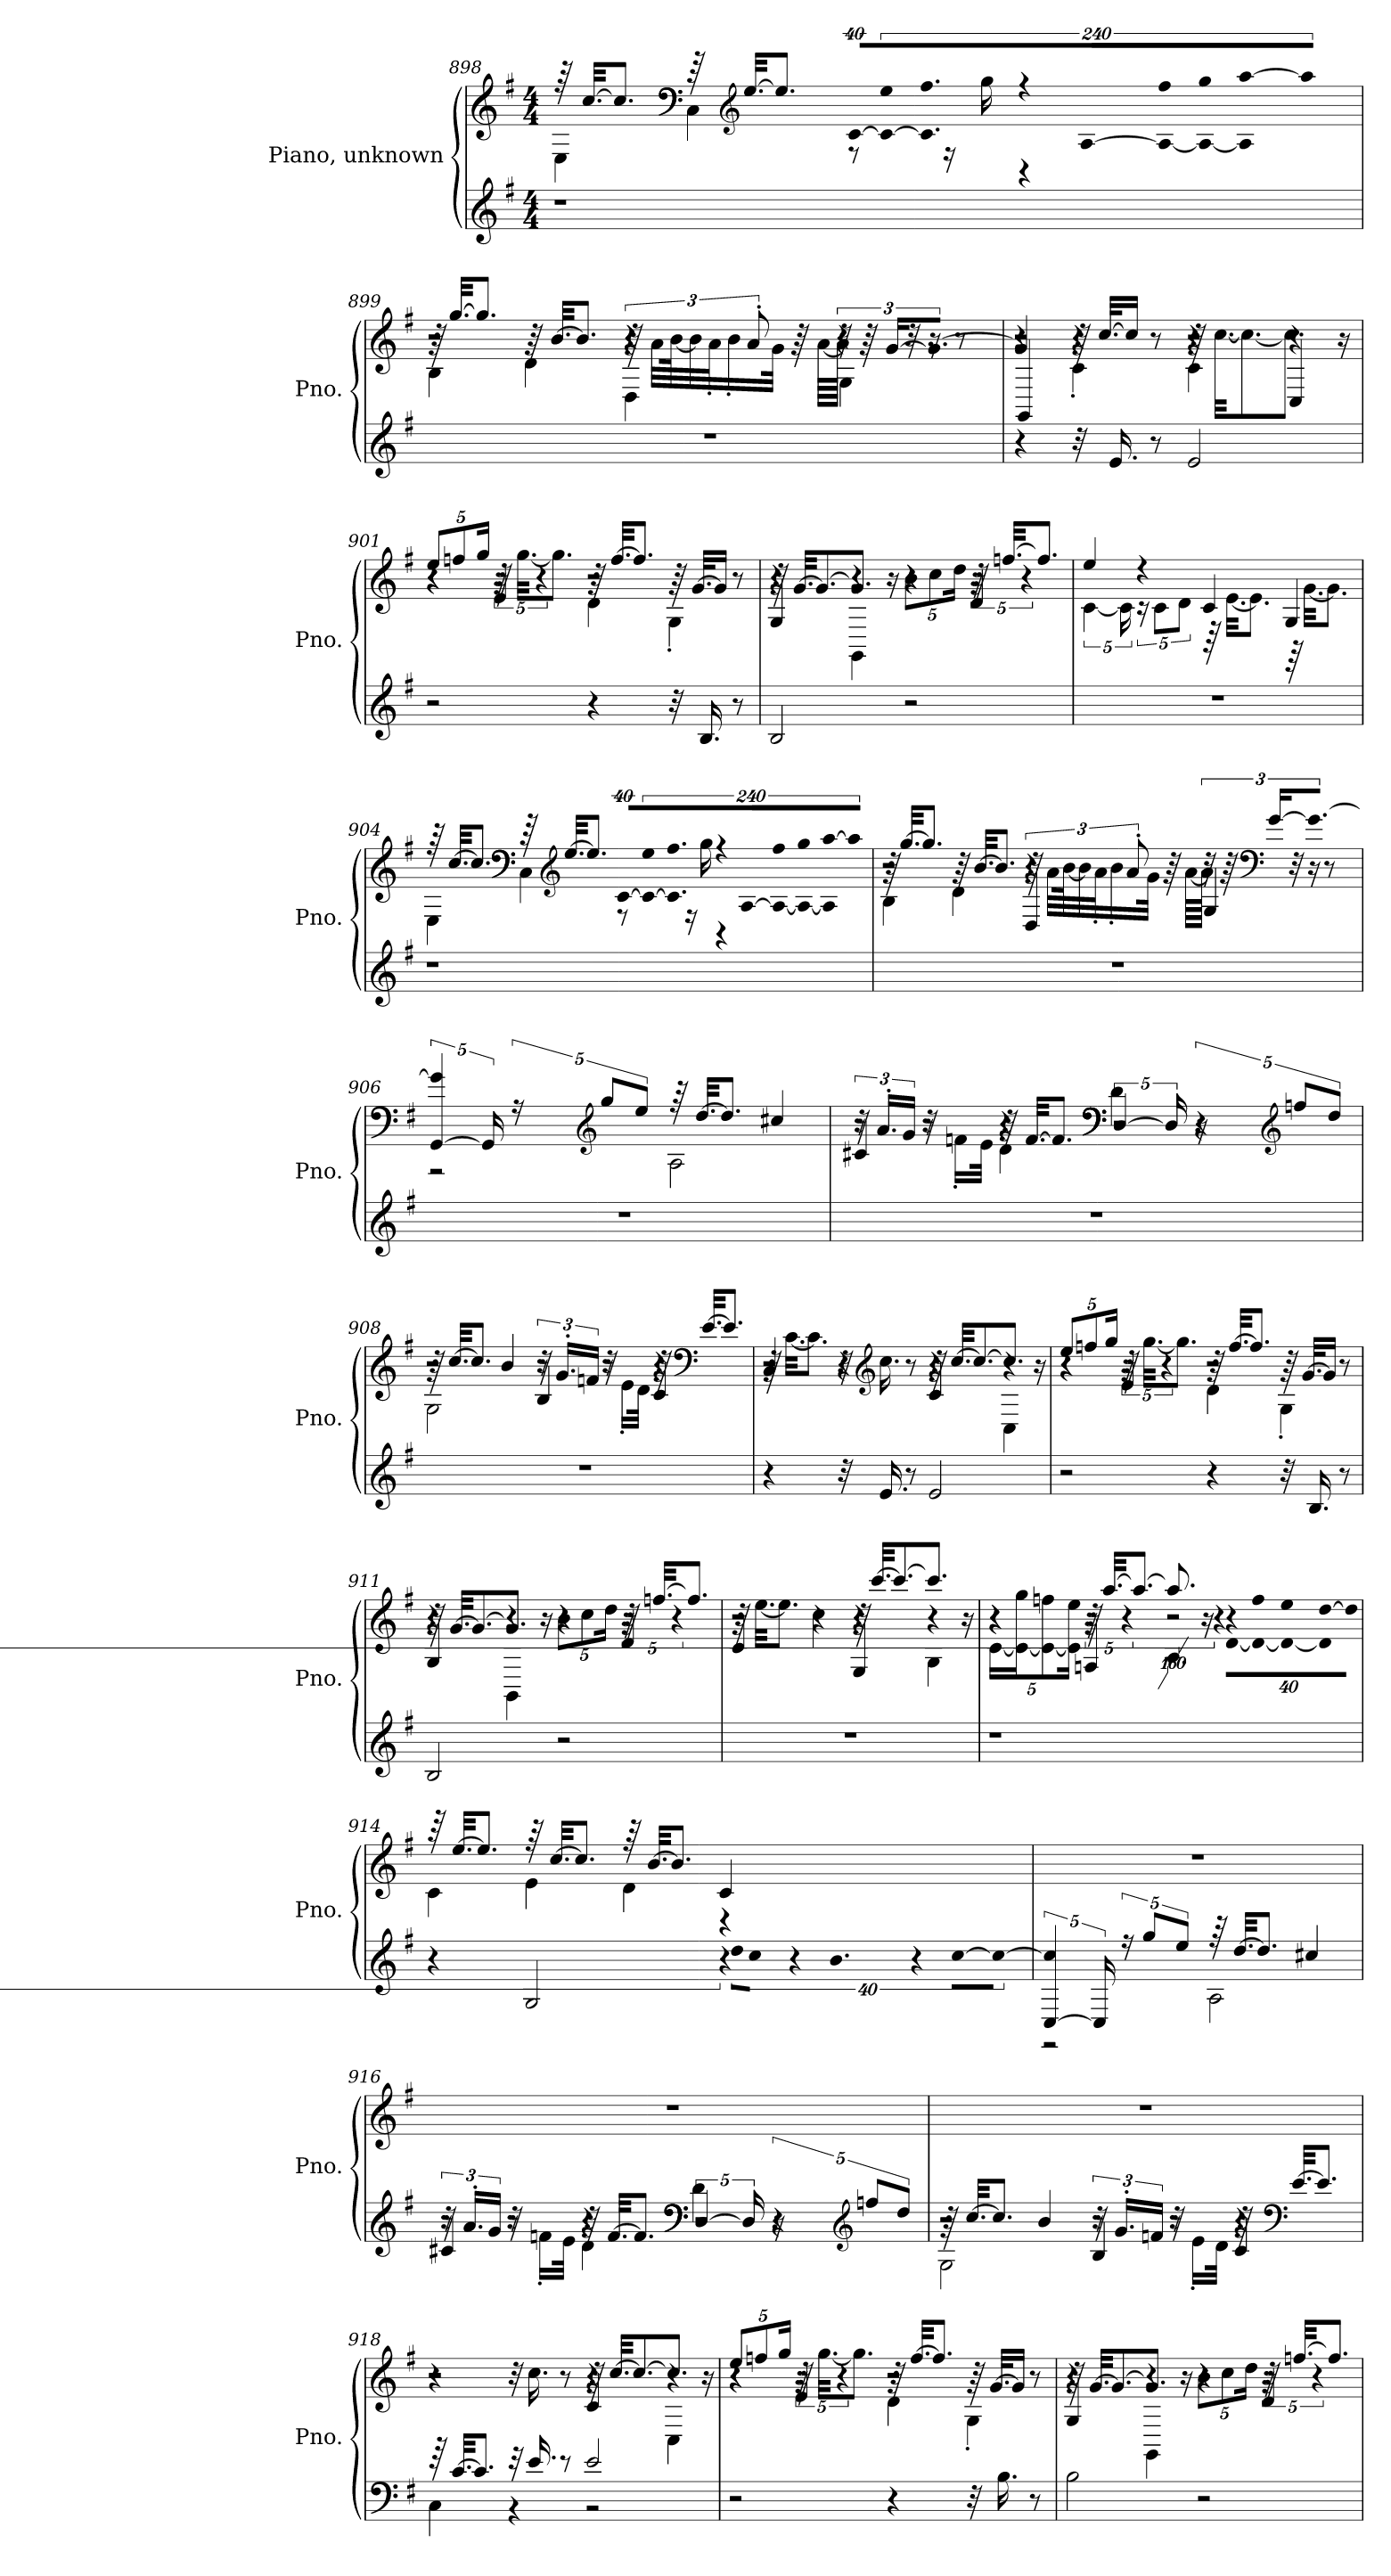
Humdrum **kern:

**kern	**kern
*part1	*part1
*staff2	*staff1
*I"Piano, unknown	*
*I'Pno.	*
*clefG2	*clefG2
*k[f#]	*k[f#]
*M4/4	*M4/4
=898	=898
*	*^
1r	64r	4E\
.	[32.cc/KKL	.
.	8.cc/J]	.
*	*clefF4	*
.	64r	4C\
*	*clefG2	*
.	[32.ee/KKL	.
.	8.ee/J]	.
!	!LO:N:vis=32	!
.	[640%23c/KLL	8r
!	!LO:N:vis=16	!
.	1920%137c/_ 1920%137ee/	.
!	!LO:N:vis=16.	!
.	960%103c/] 960%103ff#/JJ	.
.	.	16r
.	.	16gg\
!	!LO:N:vis=32	!
.	640%23r	.
.	.	4r
!	!LO:N:vis=32	!
.	[640%23A/KLL	.
!	!LO:N:vis=16	!
.	1920%137A/_ 1920%137ff#/	.
!	!LO:N:vis=16	!
.	1920%137A/_ 1920%137gg/	.
!	!LO:N:vis=32	!
.	640%23A/] [640%23aa/L	.
!	!LO:N:vis=32	!
.	640%23aa/JJJ]	.
960ryy	.	960ryy
!!LO:LB:g=z
=899	=899	=899
*	*^	*^
1r	2r	4B\	64r	2r
.	.	.	[32.gg/KKL	.
.	.	.	8.gg/J]	.
.	.	4d\	64r	.
.	.	.	[32.b/KKL	.
.	.	.	8.b/J]	.
.	4r	64r	6r	4D\
.	.	32a\LLL	.	.
.	.	[64b\K	.	.
.	.	32b\]	.	.
.	.	32a'\J	.	.
.	.	16b'\	.	.
.	.	.	12a'/	.
.	.	32g\JJk	.	.
.	.	64r	.	.
.	.	[64a\LLLL	.	.
.	48r	64a\JJJJ]	4r	4G\
.	.	64r	.	.
.	[24g/KL	.	.	.
.	.	32r	.	.
.	8.g/J_	16r	.	.
.	.	8r	.	.
=900	=900	=900	=900	=900
4r	4g/]	4r	4GG/	2r
32r	4r	4c'\	64r	.
.	.	.	[32.cc/KLL	.
16.e/	.	.	.	.
.	.	.	16cc/JJ]	.
8r	.	.	8r	.
2e/	2r	4c\	4r	64r
.	.	.	.	[32.cc\KKL
.	.	.	.	8.cc\_
.	.	4r	4C/	8.cc\J]
.	.	.	.	16r
*	*	*	*v	*v
!!LO:LB:g=z
=901	=901	=901	=901
2r	10ee/L	4r	4r
.	10ffn/	.	.
.	20gg/Jk	.	.
.	20r	64r	4e/
.	.	[32.gg\KKL	.
.	5r	.	.
.	.	8.gg\J]	.
4r	64r	4d\	2r
.	[32.ff/KKL	.	.
.	8.ff/J]	.	.
32r	64r	4G'\	.
.	[32.g/KLL	.	.
16.B/	.	.	.
.	16g/JJ]	.	.
8r	8r	.	.
=902	=902	=902	=902
2B/	4G/	4r	64r
.	.	.	[32.g/KKL
.	.	.	8.g/_
.	4r	4GG\	8.g/J]
.	.	.	16r
2r	4r	10b\L	4r
.	.	10cc\	.
.	.	20dd\Jk	.
.	64r	20r	4d/
.	[32.ffn/KKL	.	.
.	.	5r	.
.	8.ff/J]	.	.
*	*	*v	*v
!!LO:PB:g=z
=903	=903	=903
1r	4ee/	[5c\
.	.	20c\]
.	4r	20r
.	.	10c\L
.	.	10d\J
.	4c/	64r
.	.	[32.e\KKL
.	.	8.e\J]
.	4G/	64r
.	.	[32.g\KKL
.	.	8.g\J]
=904	=904	=904
1r	64r	4E\
.	[32.cc/KKL	.
.	8.cc/J]	.
*	*clefF4	*
.	64r	4C\
*	*clefG2	*
.	[32.ee/KKL	.
.	8.ee/J]	.
!	!LO:N:vis=32	!
.	[640%23c/KLL	8r
!	!LO:N:vis=16	!
.	1920%137c/_ 1920%137ee/	.
!	!LO:N:vis=16.	!
.	960%103c/] 960%103ff#/JJ	.
.	.	16r
.	.	16gg\
!	!LO:N:vis=32	!
.	640%23r	.
.	.	4r
!	!LO:N:vis=32	!
.	[640%23A/KLL	.
!	!LO:N:vis=16	!
.	1920%137A/_ 1920%137ff#/	.
!	!LO:N:vis=16	!
.	1920%137A/_ 1920%137gg/	.
!	!LO:N:vis=32	!
.	640%23A/] [640%23aa/L	.
!	!LO:N:vis=32	!
.	640%23aa/JJJ]	.
960ryy	.	960ryy
!!LO:LB:g=z
=905	=905	=905
*	*	*^
1r	64r	4B\	2r
.	[32.gg/KKL	.	.
.	8.gg/J]	.	.
.	64r	4d\	.
.	[32.b/KKL	.	.
.	8.b/J]	.	.
.	6r	64r	4D/
.	.	32a\LLL	.
.	.	[64b\K	.
.	.	32b\]	.
.	.	32a'\J	.
.	.	16b'\	.
.	12a'/	.	.
.	.	32g\JJk	.
.	.	64r	.
.	.	[64a\LLLL	.
.	48r	64a\JJJJ]	4G/
.	.	64r	.
*	*clefF4	*	*
.	[24g/KL	.	.
.	.	32r	.
.	8.g/J_	16r	.
.	.	8r	.
*	*	*v	*v
=906	=906	=906
1r	[5GG/ 5g/]	2r
.	20GG/]	.
.	20r	.
*	*clefG2	*
.	10gg/L	.
.	10ee/J	.
.	64r	2A\
.	[32.dd/KKL	.
.	8.dd/J]	.
.	4cc#X/	.
!!LO:LB:g=z
=907	=907	=907
*	*	*^
1r	48r	8r	4c#X/
.	24.a'/LL	.	.
.	24g/JJ	.	.
.	8r	32r	.
.	.	16fn'\LL	.
.	.	32e\JJk	.
.	64r	4d\	4r
.	[32.f/KKL	.	.
.	8.f/J]	.	.
*	*clefF4	*	*
.	[5D/	4d\	2r
.	20D/]	.	.
.	20r	4r	.
*	*clefG2	*	*
.	10ffn/L	.	.
.	10dd/J	.	.
=908	=908	=908	=908
1r	64r	2G\	2r
.	[32.cc/KKL	.	.
.	8.cc/J]	.	.
.	4b/	.	.
.	48r	8r	4B/
.	24.g'/LL	.	.
.	24fn/JJ	.	.
.	8r	32r	.
.	.	16e'\LL	.
.	.	32d\JJk	.
.	64r	4r	4c/
*	*clefF4	*	*
.	[32.e/KKL	.	.
.	8.e/J]	.	.
!!LO:LB:g=z	!!	!!
=909	=909	=909	=909
4r	2r	64r	4C/
.	.	[32.c\KKL	.
.	.	8.c\J]	.
32r	.	32r	4r
*	*clefG2	*	*
16.e/	.	16.cc\	.
8r	.	8r	.
2e/	64r	4r	4c/
.	[32.cc/KKL	.	.
.	8.cc/_	.	.
.	8.cc/J]	4C\	4r
.	16r	.	.
=910	=910	=910	=910
2r	10ee/L	4r	4r
.	10ffn/	.	.
.	20gg/Jk	.	.
.	20r	64r	4e/
.	.	[32.gg\KKL	.
.	5r	.	.
.	.	8.gg\J]	.
4r	64r	4d\	2r
.	[32.ff/KKL	.	.
.	8.ff/J]	.	.
32r	64r	4G'\	.
.	[32.g/KLL	.	.
16.B/	.	.	.
.	16g/JJ]	.	.
8r	8r	.	.
!!LO:LB:g=z	!!	!!
=911	=911	=911	=911
2B/	4G/	4r	64r
.	.	.	[32.g/KKL
.	.	.	8.g/_
.	4r	4GG\	8.g/J]
.	.	.	16r
2r	4r	10b\L	4r
.	.	10cc\	.
.	.	20dd\Jk	.
.	64r	20r	4d/
.	[32.ffn/KKL	.	.
.	.	5r	.
.	8.ff/J]	.	.
=912	=912	=912	=912
1r	2r	64r	4c/
.	.	[32.ee\KKL	.
.	.	8.ee\J]	.
.	.	4cc\	4r
.	64r	4r	4E/
.	[32.ccc/KKL	.	.
.	8.ccc/_	.	.
.	8.ccc/J]	4G\	4r
.	16r	.	.
!!LO:LB:g=z	!!	!!
=913	=913	=913	=913
1r	4r	[20c\LL	4r
.	.	20c\_ 20gg\J	.
.	.	10c\_ 10ffn\	.
.	.	20c\] 20ee\Jk	.
.	64r	20r	4Fn/
.	[32.aa/KKL	.	.
.	.	5r	.
.	8.aa/J_	.	.
!	!	!LO:N:vis=8.	!
.	8.aa/]	640%137A\	2r
.	16r	.	.
!	!	!LO:N:vis=32	!
.	.	640%23r	.
!	!	!LO:N:vis=32	!
.	4r	[640%23d\KLL	.
!	!	!LO:N:vis=16	!
.	.	1920%137d\_ 1920%137ff\	.
!	!	!LO:N:vis=16	!
.	.	1920%137d\_ 1920%137ee\	.
!	!	!LO:N:vis=32	!
.	.	640%23d\] [640%23dd\L	.
!	!	!LO:N:vis=32	!
.	.	640%23dd\JJJ]	.
1920ryy	1920ryy	.	1920ryy
*	*	*v	*v
=914	=914	=914
4r	64r	4c\
.	[32.ee/KKL	.
.	8.ee/J]	.
2G/	64r	4e\
.	[32.cc/KKL	.
.	8.cc/J]	.
.	64r	4d\
.	[32.b/KKL	.
.	8.b/J]	.
!LO:N:vis=64	!	!
960%17r	4c/	4r
!LO:N:vis=32	!	!
640%23dd\LLL	.	.
!LO:N:vis=64	!	!
960%17cc\JJJk	.	.
!LO:N:vis=128	!	!
1920%17r	.	.
!LO:N:vis=64.	!	!
640%17b\	.	.
1920ryy	.	.
!LO:N:vis=128	!	!
1920%17r	.	.
!LO:N:vis=256	!	!
[1920%17cc\KKKKL	.	.
8cc\J_	.	.
*	*v	*v
!!LO:PB:g=z
=915	=915
*^	*
[5C/ 5cc/]	2r	1r
20C/]	.	.
20r	.	.
10gg/L	.	.
10ee/J	.	.
64r	2A\	.
[32.dd/KKL	.	.
8.dd/J]	.	.
4cc#X/	.	.
=916	=916	=916
*	*^	*
48r	8r	4c#X/	1r
24.a'/LL	.	.	.
24g/JJ	.	.	.
8r	32r	.	.
.	16fn'\LL	.	.
.	32e\JJk	.	.
64r	4d\	4r	.
[32.f/KKL	.	.	.
8.f/J]	.	.	.
*clefF4	*	*	*
[5D/	4d\	2r	.
20D/]	.	.	.
20r	4r	.	.
*clefG2	*	*	*
10ffn/L	.	.	.
10dd/J	.	.	.
!!LO:LB:g=z
=917	=917	=917	=917
64r	2G\	2r	1r
[32.cc/KKL	.	.	.
8.cc/J]	.	.	.
4b/	.	.	.
48r	8r	4B/	.
24.g'/LL	.	.	.
24fn/JJ	.	.	.
8r	32r	.	.
.	16e'\LL	.	.
.	32d\JJk	.	.
64r	4r	4c/	.
*clefF4	*	*	*
[32.e/KKL	.	.	.
8.e/J]	.	.	.
*	*v	*v	*
=918	=918	=918
*	*	*^
*	*	*	*^
64r	4C\	2r	4r	2r
[32.c/KKL	.	.	.	.
8.c/J]	.	.	.	.
32r	4r	.	32r	.
16.e/	.	.	16.cc\	.
8r	.	.	8r	.
2e/	2r	64r	4r	4c/
.	.	[32.cc/KKL	.	.
.	.	8.cc/_	.	.
.	.	8.cc/J]	4C\	4r
.	.	16r	.	.
*v	*v	*	*	*
!!LO:LB:g=z	!!	!!
=919	=919	=919	=919
2r	10ee/L	4r	4r
.	10ffn/	.	.
.	20gg/Jk	.	.
.	20r	64r	4e/
.	.	[32.gg\KKL	.
.	5r	.	.
.	.	8.gg\J]	.
4r	64r	4d\	2r
.	[32.ff/KKL	.	.
.	8.ff/J]	.	.
32r	64r	4G'\	.
.	[32.g/KLL	.	.
16.B\	.	.	.
.	16g/JJ]	.	.
8r	8r	.	.
=920	=920	=920	=920
2B\	4G/	4r	64r
.	.	.	[32.g/KKL
.	.	.	8.g/_
.	4r	4GG\	8.g/J]
.	.	.	16r
2r	4r	10b\L	4r
.	.	10cc\	.
.	.	20dd\Jk	.
.	64r	20r	4d/
.	[32.ffn/KKL	.	.
.	.	5r	.
.	8.ff/J]	.	.
*	*v	*v	*v
=	=
*-	*-
